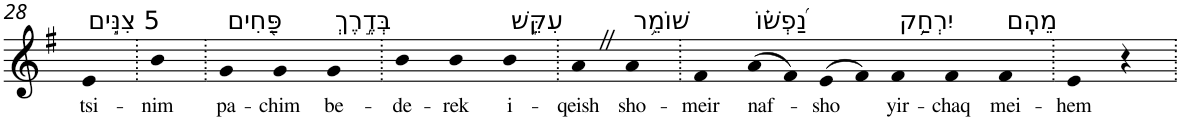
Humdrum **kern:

**kern	**text
*part1	*part1
*staff1	*staff1
*I"Piano	*
*I'Pno	*
!!LO:PB:g=z
*clefG2	*
*k[f#]	*
*G:	*
=28	=28
!LO:TX:a:t=5 צִנִּ֣ים	!
!	!LO:LY:b
4e	tsi-
=29.	=29.
!	!LO:LY:b
4b	-nim
=30.	=30.
!LO:TX:a:t=פַּ֭חִים	!
!	!LO:LY:b
4g	pa-
!	!LO:LY:b
4g	-chim
!LO:TX:a:t=בְּדֶ֣רֶךְ	!
!	!LO:LY:b
4g	be-
=31.	=31.
!	!LO:LY:b
4b	-de-
!	!LO:LY:b
4b	-rek
!LO:TX:a:t=עִקֵּ֑שׁ	!
!	!LO:LY:b
4b	i-
=32.	=32.
!	!LO:LY:b
4aZ	-qeish
!LO:TX:a:t=שׁוֹמֵ֥ר	!
!	!LO:LY:b
4a	sho-
=33.	=33.
!	!LO:LY:b
4f#	-meir
!LO:TX:a:t=נַ֝פְשׁ֗וֹ	!
!	!LO:LY:b
(>8a	naf-
8f#)	.
!	!LO:LY:b
(>8e	-sho
8f#)	.
!LO:TX:a:t=יִרְחַ֥ק	!
!	!LO:LY:b
4f#	yir-
!	!LO:LY:b
4f#	-chaq
!LO:TX:a:t=מֵהֶֽם	!
!	!LO:LY:b
4f#	mei-
=34.	=34.
!	!LO:LY:b
4e	-hem
4r	.
=.	=.
*-	*-
